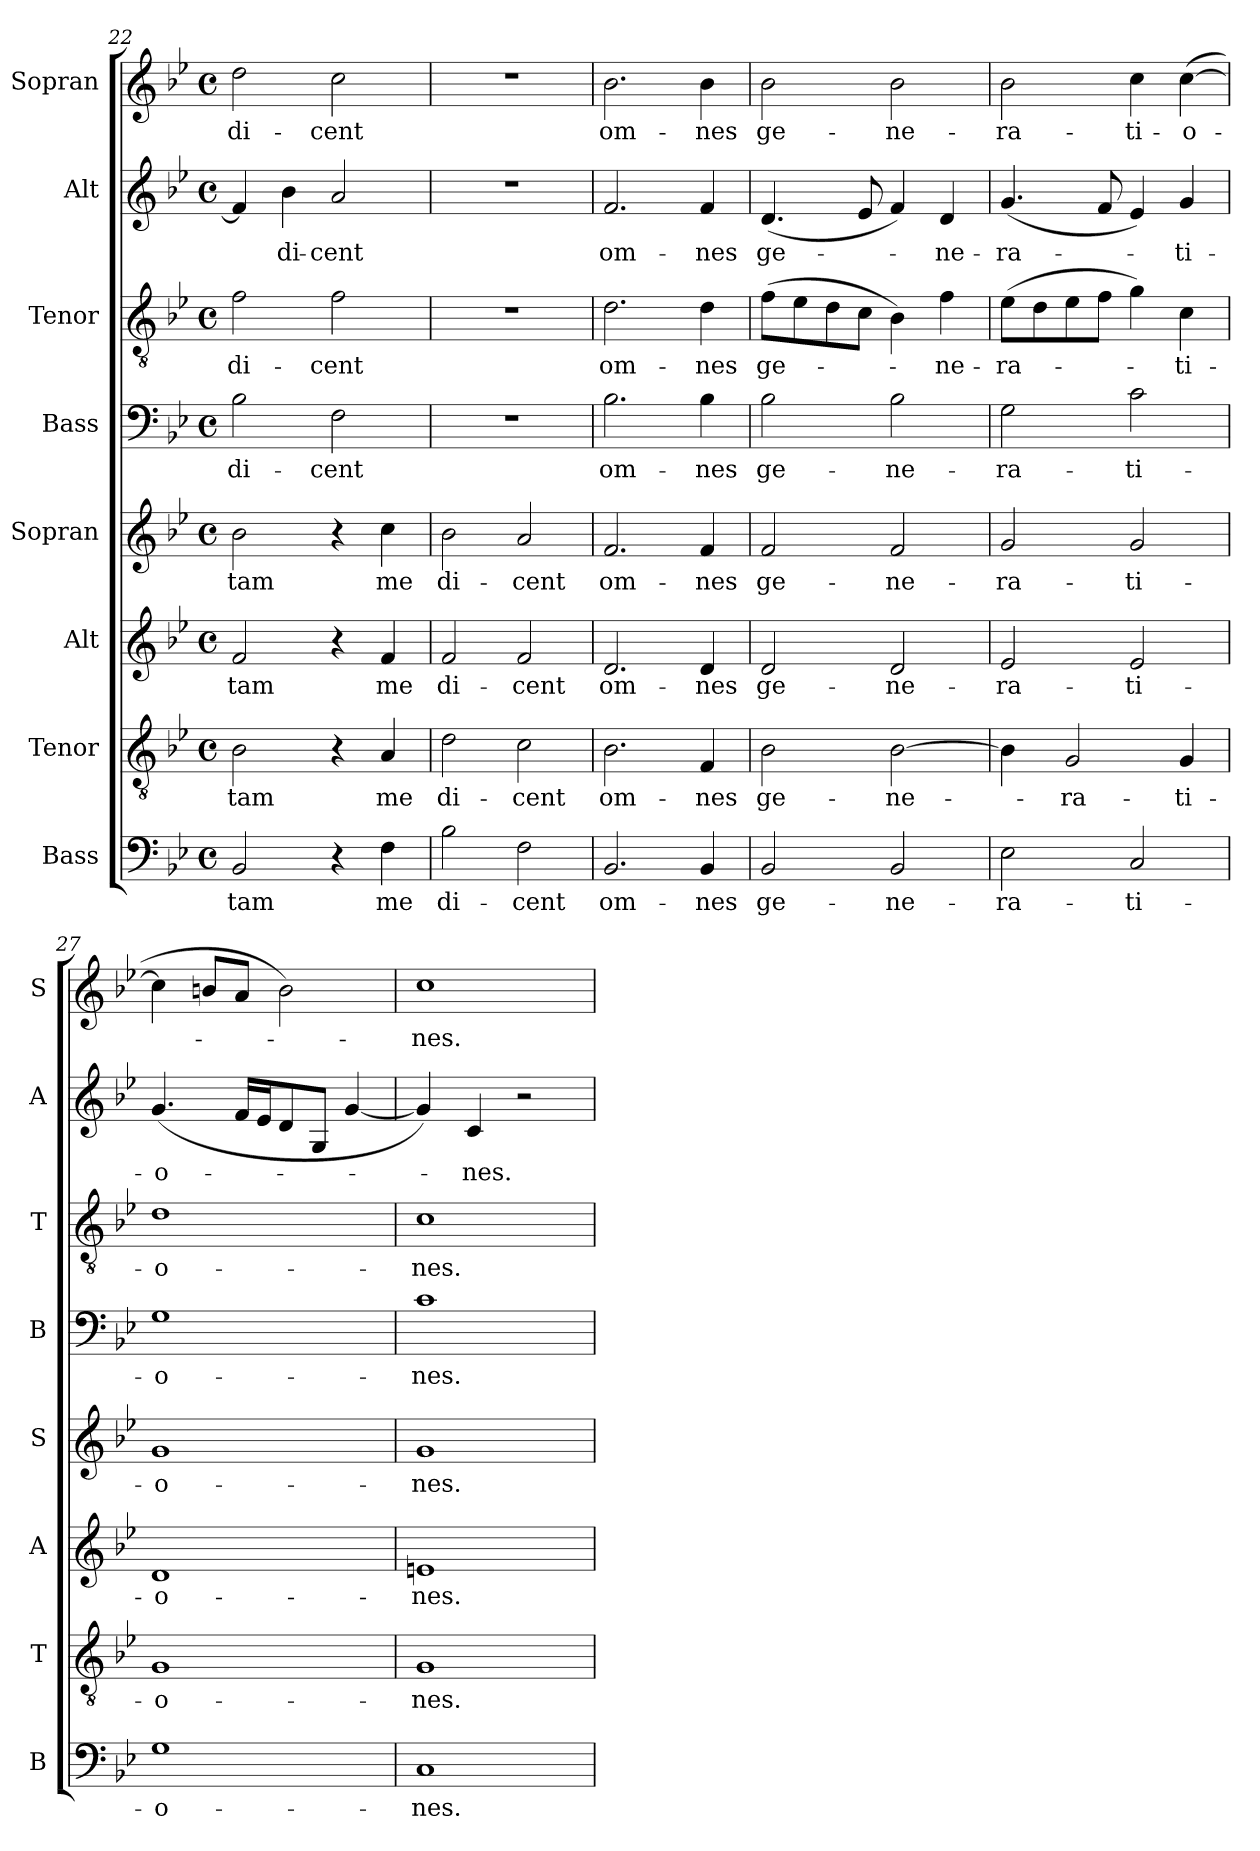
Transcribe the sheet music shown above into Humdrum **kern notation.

**kern	**text	**kern	**text	**kern	**text	**kern	**text	**kern	**text	**kern	**text	**kern	**text	**kern	**text
*part8	*part8	*part7	*part7	*part6	*part6	*part5	*part5	*part4	*part4	*part3	*part3	*part2	*part2	*part1	*part1
*staff8	*staff8	*staff7	*staff7	*staff6	*staff6	*staff5	*staff5	*staff4	*staff4	*staff3	*staff3	*staff2	*staff2	*staff1	*staff1
*I"Bass	*	*I"Tenor	*	*I"Alt	*	*I"Sopran	*	*I"Bass	*	*I"Tenor	*	*I"Alt	*	*I"Sopran	*
*I'B	*	*I'T	*	*I'A	*	*I'S	*	*I'B	*	*I'T	*	*I'A	*	*I'S	*
*clefF4	*	*clefGv2	*	*clefG2	*	*clefG2	*	*clefF4	*	*clefGv2	*	*clefG2	*	*clefG2	*
*k[b-e-]	*	*k[b-e-]	*	*k[b-e-]	*	*k[b-e-]	*	*k[b-e-]	*	*k[b-e-]	*	*k[b-e-]	*	*k[b-e-]	*
*B-:	*	*B-:	*	*B-:	*	*B-:	*	*B-:	*	*B-:	*	*B-:	*	*B-:	*
*M4/4	*	*M4/4	*	*M4/4	*	*M4/4	*	*M4/4	*	*M4/4	*	*M4/4	*	*M4/4	*
*met(c)	*	*met(c)	*	*met(c)	*	*met(c)	*	*met(c)	*	*met(c)	*	*met(c)	*	*met(c)	*
=22	=22	=22	=22	=22	=22	=22	=22	=22	=22	=22	=22	=22	=22	=22	=22
2BB-/	-tam	2B-\	-tam	2f/	-tam	2b-\	-tam	2B-\	di-	2f\	di-	4f/]	.	2dd\	di-
.	.	.	.	.	.	.	.	.	.	.	.	4b-\	di-	.	.
4r	.	4r	.	4r	.	4r	.	2F\	-cent	2f\	-cent	2a/	-cent	2cc\	-cent
4F\	me	4A/	me	4f/	me	4cc\	me	.	.	.	.	.	.	.	.
!!LO:PB:g=z
=23	=23	=23	=23	=23	=23	=23	=23	=23	=23	=23	=23	=23	=23	=23	=23
2B-\	di-	2d\	di-	2f/	di-	2b-\	di-	1r	.	1r	.	1r	.	1r	.
2F\	-cent	2c\	-cent	2f/	-cent	2a/	-cent	.	.	.	.	.	.	.	.
=24	=24	=24	=24	=24	=24	=24	=24	=24	=24	=24	=24	=24	=24	=24	=24
2.BB-/	om-	2.B-\	om-	2.d/	om-	2.f/	om-	2.B-\	om-	2.d\	om-	2.f/	om-	2.b-\	om-
4BB-/	-nes	4F/	-nes	4d/	-nes	4f/	-nes	4B-\	-nes	4d\	-nes	4f/	-nes	4b-\	-nes
=25	=25	=25	=25	=25	=25	=25	=25	=25	=25	=25	=25	=25	=25	=25	=25
2BB-/	ge-	2B-\	ge-	2d/	ge-	2f/	ge-	2B-\	ge-	(8f\L	ge-	(4.d/	ge-	2b-\	ge-
.	.	.	.	.	.	.	.	.	.	8e-\	.	.	.	.	.
.	.	.	.	.	.	.	.	.	.	8d\	.	.	.	.	.
.	.	.	.	.	.	.	.	.	.	8c\J	.	8e-/	.	.	.
2BB-/	-ne-	[2B-\	-ne-	2d/	-ne-	2f/	-ne-	2B-\	-ne-	4B-\)	.	4f/)	.	2b-\	-ne-
.	.	.	.	.	.	.	.	.	.	4f\	-ne-	4d/	-ne-	.	.
=26	=26	=26	=26	=26	=26	=26	=26	=26	=26	=26	=26	=26	=26	=26	=26
2E-\	-ra-	4B-\]	.	2e-/	-ra-	2g/	-ra-	2G\	-ra-	(8e-\L	-ra-	(4.g/	-ra-	2b-\	-ra-
.	.	.	.	.	.	.	.	.	.	8d\	.	.	.	.	.
.	.	2G/	-ra-	.	.	.	.	.	.	8e-\	.	.	.	.	.
.	.	.	.	.	.	.	.	.	.	8f\J	.	8f/	.	.	.
2C/	-ti-	.	.	2e-/	-ti-	2g/	-ti-	2c\	-ti-	4g\)	.	4e-/)	.	4cc\	-ti-
.	.	4G/	-ti-	.	.	.	.	.	.	4c\	-ti-	4g/	-ti-	([4cc\	-o-
=27	=27	=27	=27	=27	=27	=27	=27	=27	=27	=27	=27	=27	=27	=27	=27
1G	-o-	1G	-o-	1d	-o-	1g	-o-	1G	-o-	1d	-o-	(4.g/	-o-	4cc\]	.
.	.	.	.	.	.	.	.	.	.	.	.	.	.	8bn/L	.
.	.	.	.	.	.	.	.	.	.	.	.	16f/LL	.	8a/J	.
.	.	.	.	.	.	.	.	.	.	.	.	16e-/J	.	.	.
.	.	.	.	.	.	.	.	.	.	.	.	8d/	.	2b\)	.
.	.	.	.	.	.	.	.	.	.	.	.	8G/J	.	.	.
.	.	.	.	.	.	.	.	.	.	.	.	[4g/	.	.	.
!!LO:LB:g=z
=28	=28	=28	=28	=28	=28	=28	=28	=28	=28	=28	=28	=28	=28	=28	=28
1C	-nes.	1G	-nes.	1en	-nes.	1g	-nes.	1c	-nes.	1c	-nes.	4g/])	.	1cc	-nes.
.	.	.	.	.	.	.	.	.	.	.	.	4c/	-nes.	.	.
.	.	.	.	.	.	.	.	.	.	.	.	2r	.	.	.
=	=	=	=	=	=	=	=	=	=	=	=	=	=	=	=
*-	*-	*-	*-	*-	*-	*-	*-	*-	*-	*-	*-	*-	*-	*-	*-
